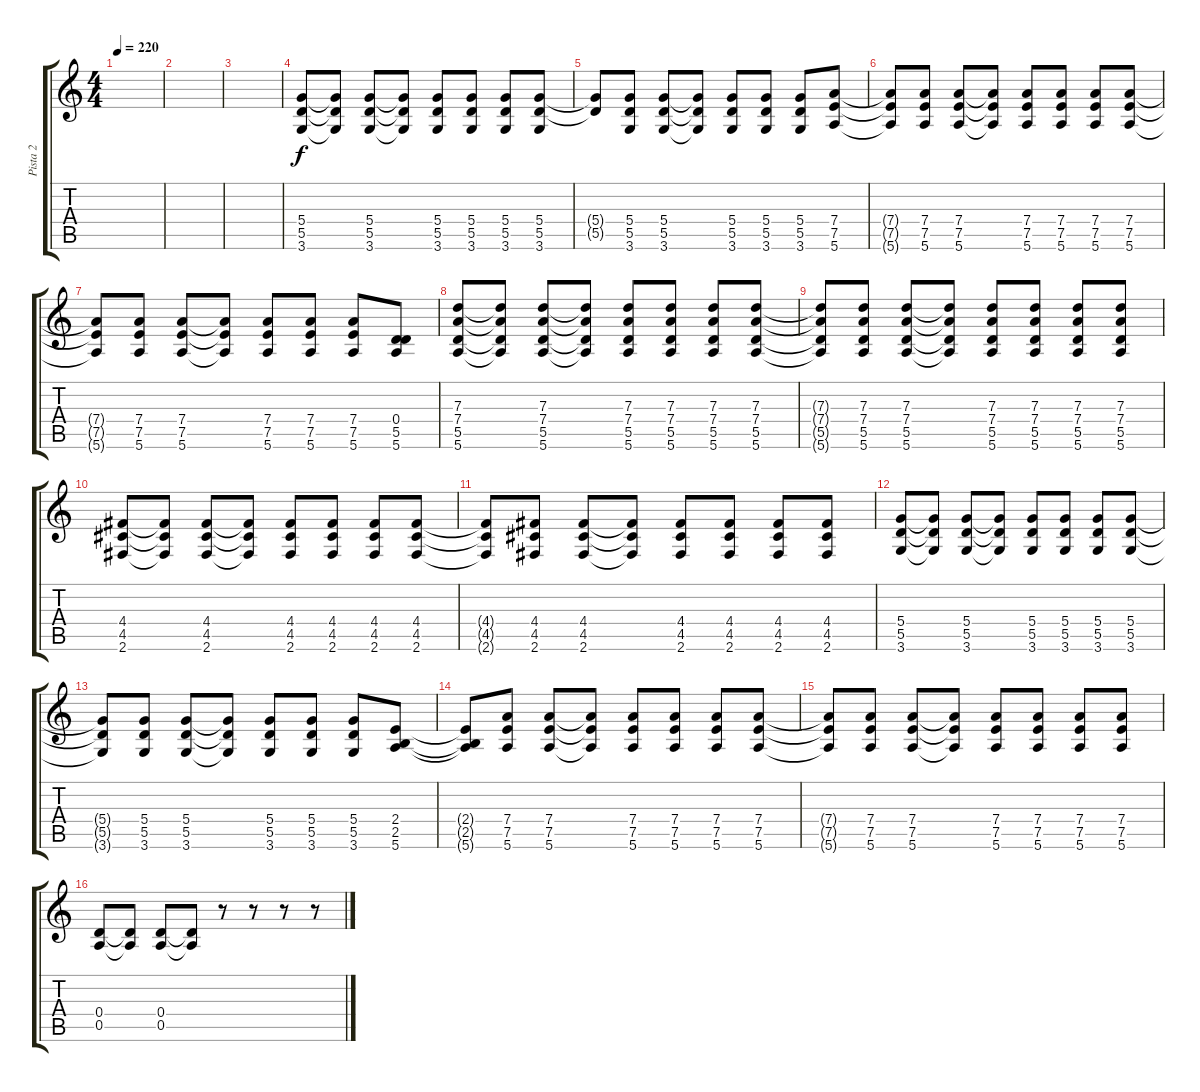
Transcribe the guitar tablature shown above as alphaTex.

\track ("Pista 2" "Pista 2") {instrument distortionguitar}
\staff {score tabs}
\tuning (E4 B3 G3 D3 A2 E2) {hide}
\ts (4 4)
\tempo 220
\clef g2
\ks c
|
|
|
(5.4 5.5 3.6).8 (5.4{t} 5.5{t} 3.6{t}).8 (5.4 5.5 3.6).8 (5.4{t} 5.5{t} 3.6{t}).8 (5.4 5.5 3.6).8 (5.4 5.5 3.6).8 (5.4 5.5 3.6).8 (5.4 5.5 3.6).8 |
(5.4{t} 5.5{t}).8 (5.4 5.5 3.6).8 (5.4 5.5 3.6).8 (5.4{t} 5.5{t} 3.6{t}).8 (5.4 5.5 3.6).8 (5.4 5.5 3.6).8 (5.4 5.5 3.6).8 (7.4 7.5 5.6).8 |
(7.4{t} 7.5{t} 5.6{t}).8 (7.4 7.5 5.6).8 (7.4 7.5 5.6).8 (7.4{t} 7.5{t} 5.6{t}).8 (7.4 7.5 5.6).8 (7.4 7.5 5.6).8 (7.4 7.5 5.6).8 (7.4 7.5 5.6).8 |
(7.4{t} 7.5{t} 5.6{t}).8 (7.4 7.5 5.6).8 (7.4 7.5 5.6).8 (7.4{t} 7.5{t} 5.6{t}).8 (7.4 7.5 5.6).8 (7.4 7.5 5.6).8 (7.4 7.5 5.6).8 (0.4 5.5 5.6).8 |
(7.3 7.4 5.5 5.6).8 (7.3{t} 7.4{t} 5.5{t} 5.6{t}).8 (7.3 7.4 5.5 5.6).8 (7.3{t} 7.4{t} 5.5{t} 5.6{t}).8 (7.3 7.4 5.5 5.6).8 (7.3 7.4 5.5 5.6).8 (7.3 7.4 5.5 5.6).8 (7.3 7.4 5.5 5.6).8 |
(7.3{t} 7.4{t} 5.5{t} 5.6{t}).8 (7.3 7.4 5.5 5.6).8 (7.3 7.4 5.5 5.6).8 (7.3{t} 7.4{t} 5.5{t} 5.6{t}).8 (7.3 7.4 5.5 5.6).8 (7.3 7.4 5.5 5.6).8 (7.3 7.4 5.5 5.6).8 (7.3 7.4 5.5 5.6).8 |
(4.4 4.5 2.6).8 (4.4{t} 4.5{t} 2.6{t}).8 (4.4 4.5 2.6).8 (4.4{t} 4.5{t} 2.6{t}).8 (4.4 4.5 2.6).8 (4.4 4.5 2.6).8 (4.4 4.5 2.6).8 (4.4 4.5 2.6).8 |
(4.4{t} 4.5{t} 2.6{t}).8 (4.4 4.5 2.6).8 (4.4 4.5 2.6).8 (4.4{t} 4.5{t} 2.6{t}).8 (4.4 4.5 2.6).8 (4.4 4.5 2.6).8 (4.4 4.5 2.6).8 (4.4 4.5 2.6).8 |
(5.4 5.5 3.6).8 (5.4{t} 5.5{t} 3.6{t}).8 (5.4 5.5 3.6).8 (5.4{t} 5.5{t} 3.6{t}).8 (5.4 5.5 3.6).8 (5.4 5.5 3.6).8 (5.4 5.5 3.6).8 (5.4 5.5 3.6).8 |
(5.4{t} 5.5{t} 3.6{t}).8 (5.4 5.5 3.6).8 (5.4 5.5 3.6).8 (5.4{t} 5.5{t} 3.6{t}).8 (5.4 5.5 3.6).8 (5.4 5.5 3.6).8 (5.4 5.5 3.6).8 (2.4 2.5 5.6).8 |
(2.4{t} 2.5{t} 5.6{t}).8 (7.4 7.5 5.6).8 (7.4 7.5 5.6).8 (7.4{t} 7.5{t} 5.6{t}).8 (7.4 7.5 5.6).8 (7.4 7.5 5.6).8 (7.4 7.5 5.6).8 (7.4 7.5 5.6).8 |
(7.4{t} 7.5{t} 5.6{t}).8 (7.4 7.5 5.6).8 (7.4 7.5 5.6).8 (7.4{t} 7.5{t} 5.6{t}).8 (7.4 7.5 5.6).8 (7.4 7.5 5.6).8 (7.4 7.5 5.6).8 (7.4 7.5 5.6).8 |
(0.4 0.5).8 (0.4{t} 0.5{t}).8 (0.4 0.5).8 (0.4{t} 0.5{t}).8 r.8 r.8 r.8 r.8
